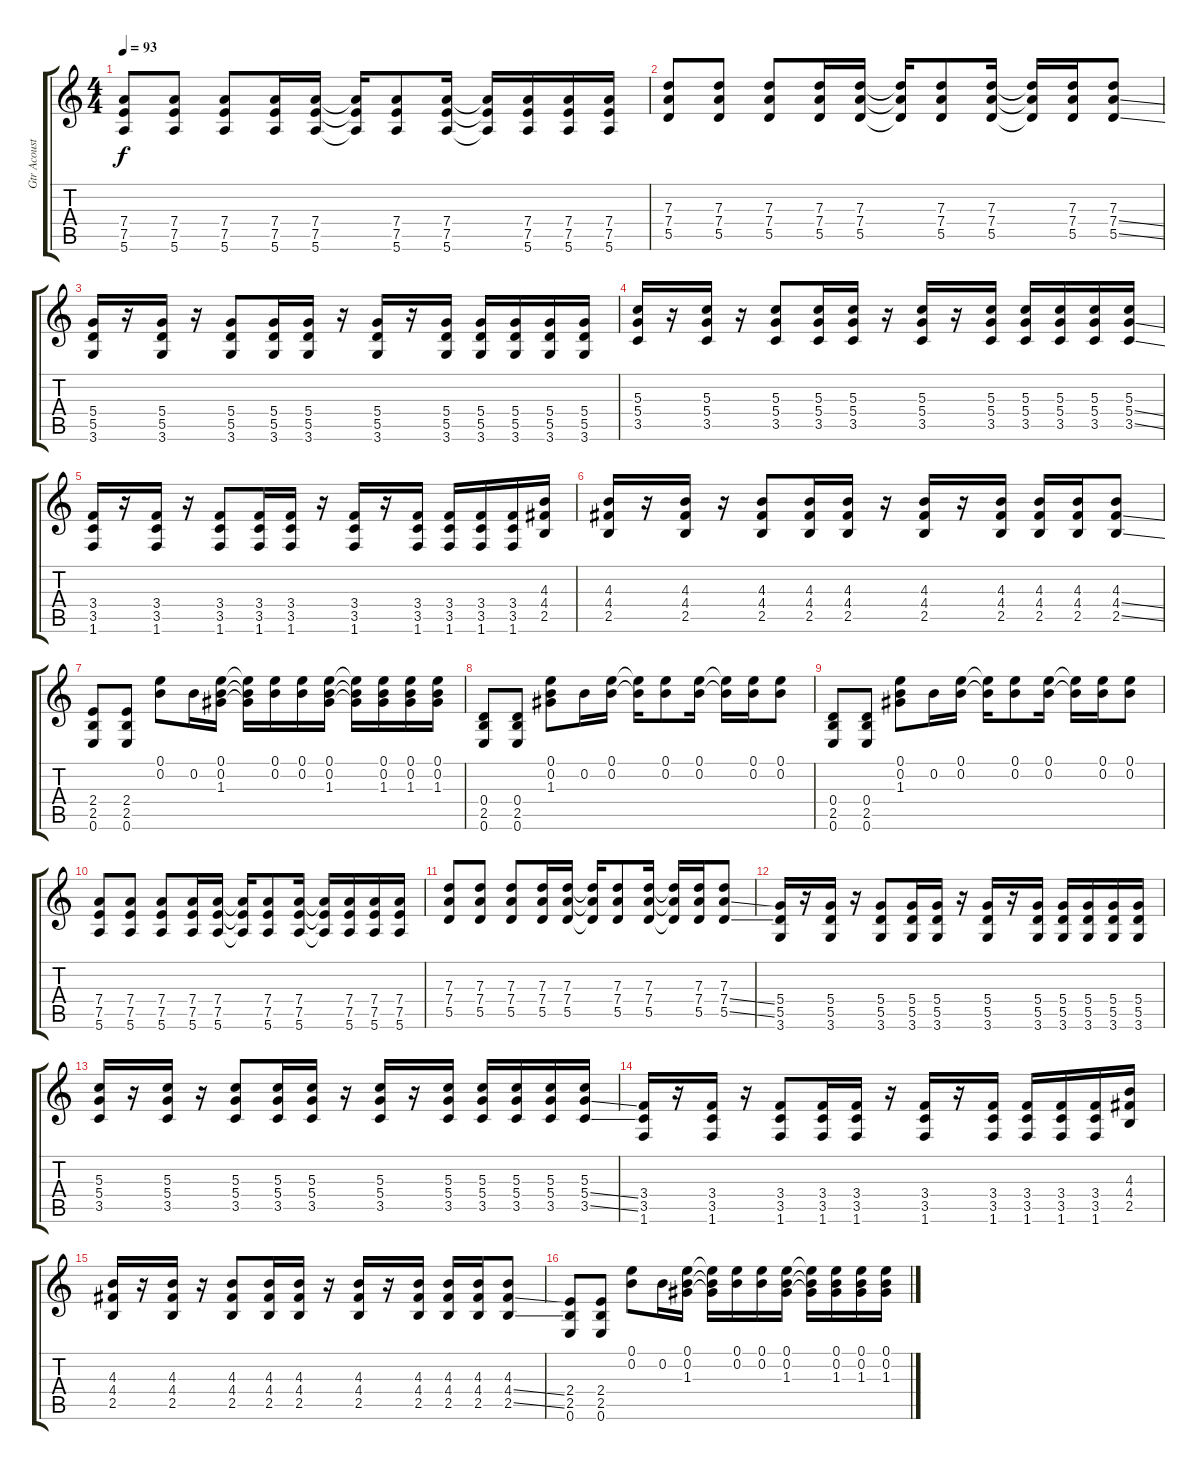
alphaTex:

\track ("Gtr Acoustique" "Gtr Acoust") {instrument electricguitarclean}
\staff {score tabs}
\tuning (E4 B3 G3 D3 A2 E2) {hide}
\ts (4 4)
\tempo 93
\clef g2
\ks c
(7.4 7.5 5.6).8{dy f} (7.4 7.5 5.6).8 (7.4 7.5 5.6).8 (7.4 7.5 5.6).16 (7.4 7.5 5.6).16 (7.4{t} 7.5{t} 5.6{t}).16 (7.4 7.5 5.6).8 (7.4 7.5 5.6).16 (7.4{t} 7.5{t} 5.6{t}).16 (7.4 7.5 5.6).16 (7.4 7.5 5.6).16 (7.4 7.5 5.6).16 |
(7.3 7.4 5.5).8 (7.3 7.4 5.5).8 (7.3 7.4 5.5).8 (7.3 7.4 5.5).16 (7.3 7.4 5.5).16 (7.3{t} 7.4{t} 5.5{t}).16 (7.3 7.4 5.5).8 (7.3 7.4 5.5).16 (7.3{t} 7.4{t} 5.5{t}).16 (7.3 7.4 5.5).16 (7.3 7.4{ss} 5.5{ss}).8 |
(5.4 5.5 3.6).16 r.16 (5.4 5.5 3.6).16 r.16 (5.4 5.5 3.6).8 (5.4 5.5 3.6).16 (5.4 5.5 3.6).16 r.16 (5.4 5.5 3.6).16 r.16 (5.4 5.5 3.6).16 (5.4 5.5 3.6).16 (5.4 5.5 3.6).16 (5.4 5.5 3.6).16 (5.4 5.5 3.6).16 |
(5.3 5.4 3.5).16 r.16 (5.3 5.4 3.5).16 r.16 (5.3 5.4 3.5).8 (5.3 5.4 3.5).16 (5.3 5.4 3.5).16 r.16 (5.3 5.4 3.5).16 r.16 (5.3 5.4 3.5).16 (5.3 5.4 3.5).16 (5.3 5.4 3.5).16 (5.3 5.4 3.5).16 (5.3 5.4{ss} 3.5{ss}).16 |
(3.4 3.5 1.6).16 r.16 (3.4 3.5 1.6).16 r.16 (3.4 3.5 1.6).8 (3.4 3.5 1.6).16 (3.4 3.5 1.6).16 r.16 (3.4 3.5 1.6).16 r.16 (3.4 3.5 1.6).16 (3.4 3.5 1.6).16 (3.4 3.5 1.6).16 (3.4 3.5 1.6).16 (4.3 4.4 2.5).16 |
(4.3 4.4 2.5).16 r.16 (4.3 4.4 2.5).16 r.16 (4.3 4.4 2.5).8 (4.3 4.4 2.5).16 (4.3 4.4 2.5).16 r.16 (4.3 4.4 2.5).16 r.16 (4.3 4.4 2.5).16 (4.3 4.4 2.5).16 (4.3 4.4 2.5).16 (4.3 4.4{ss} 2.5{ss}).8 |
(2.4 2.5 0.6).8 (2.4 2.5 0.6).8 (0.1 0.2).8 0.2.16 (0.1 0.2 1.3).16 (0.1{t} 0.2{t} 1.3{t}).16 (0.1 0.2).16 (0.1 0.2).16 (0.1 0.2 1.3).16 (0.1{t} 0.2{t} 1.3{t}).16 (0.1 0.2 1.3).16 (0.1 0.2 1.3).16 (0.1 0.2 1.3).16 |
(0.4 2.5 0.6).8 (0.4 2.5 0.6).8 (0.1 0.2 1.3).8 0.2.16 (0.1 0.2).16 (0.1{t} 0.2{t}).16 (0.1 0.2).8 (0.1 0.2).16 (0.1{t} 0.2{t}).16 (0.1 0.2).16 (0.1 0.2).8 |
(0.4 2.5 0.6).8 (0.4 2.5 0.6).8 (0.1 0.2 1.3).8 0.2.16 (0.1 0.2).16 (0.1{t} 0.2{t}).16 (0.1 0.2).8 (0.1 0.2).16 (0.1{t} 0.2{t}).16 (0.1 0.2).16 (0.1 0.2).8 |
(7.4 7.5 5.6).8 (7.4 7.5 5.6).8 (7.4 7.5 5.6).8 (7.4 7.5 5.6).16 (7.4 7.5 5.6).16 (7.4{t} 7.5{t} 5.6{t}).16 (7.4 7.5 5.6).8 (7.4 7.5 5.6).16 (7.4{t} 7.5{t} 5.6{t}).16 (7.4 7.5 5.6).16 (7.4 7.5 5.6).16 (7.4 7.5 5.6).16 |
(7.3 7.4 5.5).8 (7.3 7.4 5.5).8 (7.3 7.4 5.5).8 (7.3 7.4 5.5).16 (7.3 7.4 5.5).16 (7.3{t} 7.4{t} 5.5{t}).16 (7.3 7.4 5.5).8 (7.3 7.4 5.5).16 (7.3{t} 7.4{t} 5.5{t}).16 (7.3 7.4 5.5).16 (7.3 7.4{ss} 5.5{ss}).8 |
(5.4 5.5 3.6).16 r.16 (5.4 5.5 3.6).16 r.16 (5.4 5.5 3.6).8 (5.4 5.5 3.6).16 (5.4 5.5 3.6).16 r.16 (5.4 5.5 3.6).16 r.16 (5.4 5.5 3.6).16 (5.4 5.5 3.6).16 (5.4 5.5 3.6).16 (5.4 5.5 3.6).16 (5.4 5.5 3.6).16 |
(5.3 5.4 3.5).16 r.16 (5.3 5.4 3.5).16 r.16 (5.3 5.4 3.5).8 (5.3 5.4 3.5).16 (5.3 5.4 3.5).16 r.16 (5.3 5.4 3.5).16 r.16 (5.3 5.4 3.5).16 (5.3 5.4 3.5).16 (5.3 5.4 3.5).16 (5.3 5.4 3.5).16 (5.3 5.4{ss} 3.5{ss}).16 |
(3.4 3.5 1.6).16 r.16 (3.4 3.5 1.6).16 r.16 (3.4 3.5 1.6).8 (3.4 3.5 1.6).16 (3.4 3.5 1.6).16 r.16 (3.4 3.5 1.6).16 r.16 (3.4 3.5 1.6).16 (3.4 3.5 1.6).16 (3.4 3.5 1.6).16 (3.4 3.5 1.6).16 (4.3 4.4 2.5).16 |
(4.3 4.4 2.5).16 r.16 (4.3 4.4 2.5).16 r.16 (4.3 4.4 2.5).8 (4.3 4.4 2.5).16 (4.3 4.4 2.5).16 r.16 (4.3 4.4 2.5).16 r.16 (4.3 4.4 2.5).16 (4.3 4.4 2.5).16 (4.3 4.4 2.5).16 (4.3 4.4{ss} 2.5{ss}).8 |
(2.4 2.5 0.6).8 (2.4 2.5 0.6).8 (0.1 0.2).8 0.2.16 (0.1 0.2 1.3).16 (0.1{t} 0.2{t} 1.3{t}).16 (0.1 0.2).16 (0.1 0.2).16 (0.1 0.2 1.3).16 (0.1{t} 0.2{t} 1.3{t}).16 (0.1 0.2 1.3).16 (0.1 0.2 1.3).16 (0.1 0.2 1.3).16
